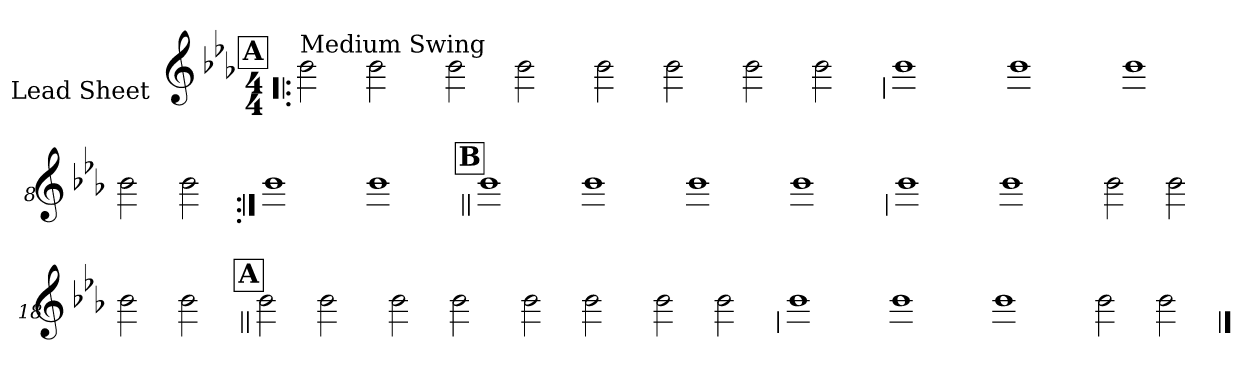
**kern
*part1
*staff1
*I"Lead Sheet
*stria0
*clefG2
*k[b-e-a-]
*c:
*M4/4
!!LO:REH:place=s1:a:t=A
=1!|:
!LO:TX:a:t=Medium Swing
2b-
2b-
=2-
2b-
2b-
=3-
2b-
2b-
=4-
2b-
2b-
!!LO:LB:g=z
=5
1b-
=6-
1b-
=7-
1b-
=8-
2b-
2b-
!!LO:LB:g=z
=9:|!
1b-
=10-
1b-
!!LO:LB:g=z
!!LO:REH:place=s1:a:t=B
=11||
1b-
=12-
1b-
=13-
1b-
=14-
1b-
!!LO:LB:g=z
=15
1b-
=16-
1b-
=17-
2b-
2b-
=18-
2b-
2b-
!!LO:LB:g=z
!!LO:REH:place=s1:a:t=A
=19||
2b-
2b-
=20-
2b-
2b-
=21-
2b-
2b-
=22-
2b-
2b-
!!LO:LB:g=z
=23
1b-
=24-
1b-
=25-
1b-
=26-
2b-
2b-
==
*-
